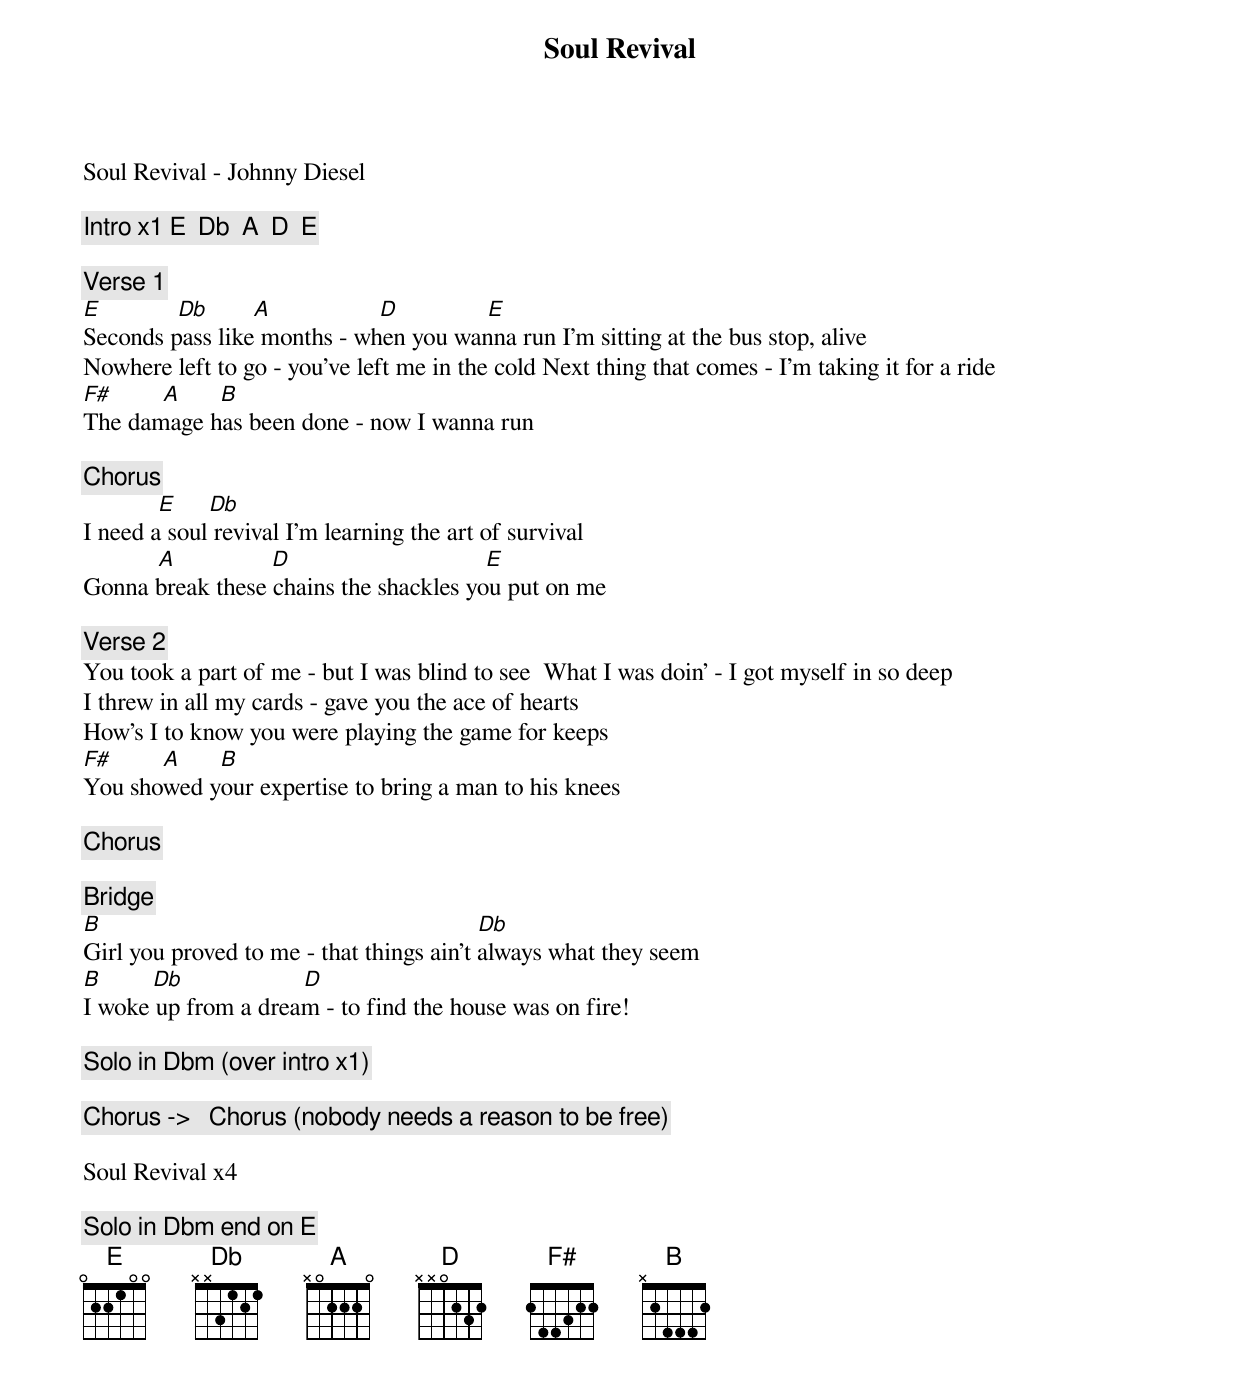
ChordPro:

{title: Soul Revival}
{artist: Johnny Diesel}
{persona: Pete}
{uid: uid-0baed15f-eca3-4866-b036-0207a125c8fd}
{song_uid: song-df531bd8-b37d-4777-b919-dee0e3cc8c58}


Soul Revival - Johnny Diesel

{comment: Intro x1 E  Db  A  D  E}

{comment: Verse 1}
[E]				        [Db]				   [A]                 [D]              [E]
Seconds pass like months - when you wanna run I'm sitting at the bus stop, alive
Nowhere left to go - you've left me in the cold Next thing that comes - I'm taking it for a ride
[F#]					   [A]		    [B]
The damage has been done - now I wanna run

{comment: Chorus}
      	     [E]			  [Db]
I need a soul revival I'm learning the art of survival
            [A]			            [D]                               [E]
Gonna break these chains the shackles you put on me

{comment: Verse 2}
You took a part of me - but I was blind to see  What I was doin' - I got myself in so deep
I threw in all my cards - gave you the ace of hearts
How's I to know you were playing the game for keeps
[F#]					   [A]		    [B]
You showed your expertise to bring a man to his knees

{comment: Chorus}

{comment: Bridge}
[B]                                                            [Db]
Girl you proved to me - that things ain't always what they seem
[B]						  [Db]                   [D]
I woke up from a dream - to find the house was on fire!

{comment: Solo in Dbm (over intro x1)}

{comment: Chorus	->   Chorus (nobody needs a reason to be free)}

Soul Revival x4

{comment: Solo in Dbm end on E}
